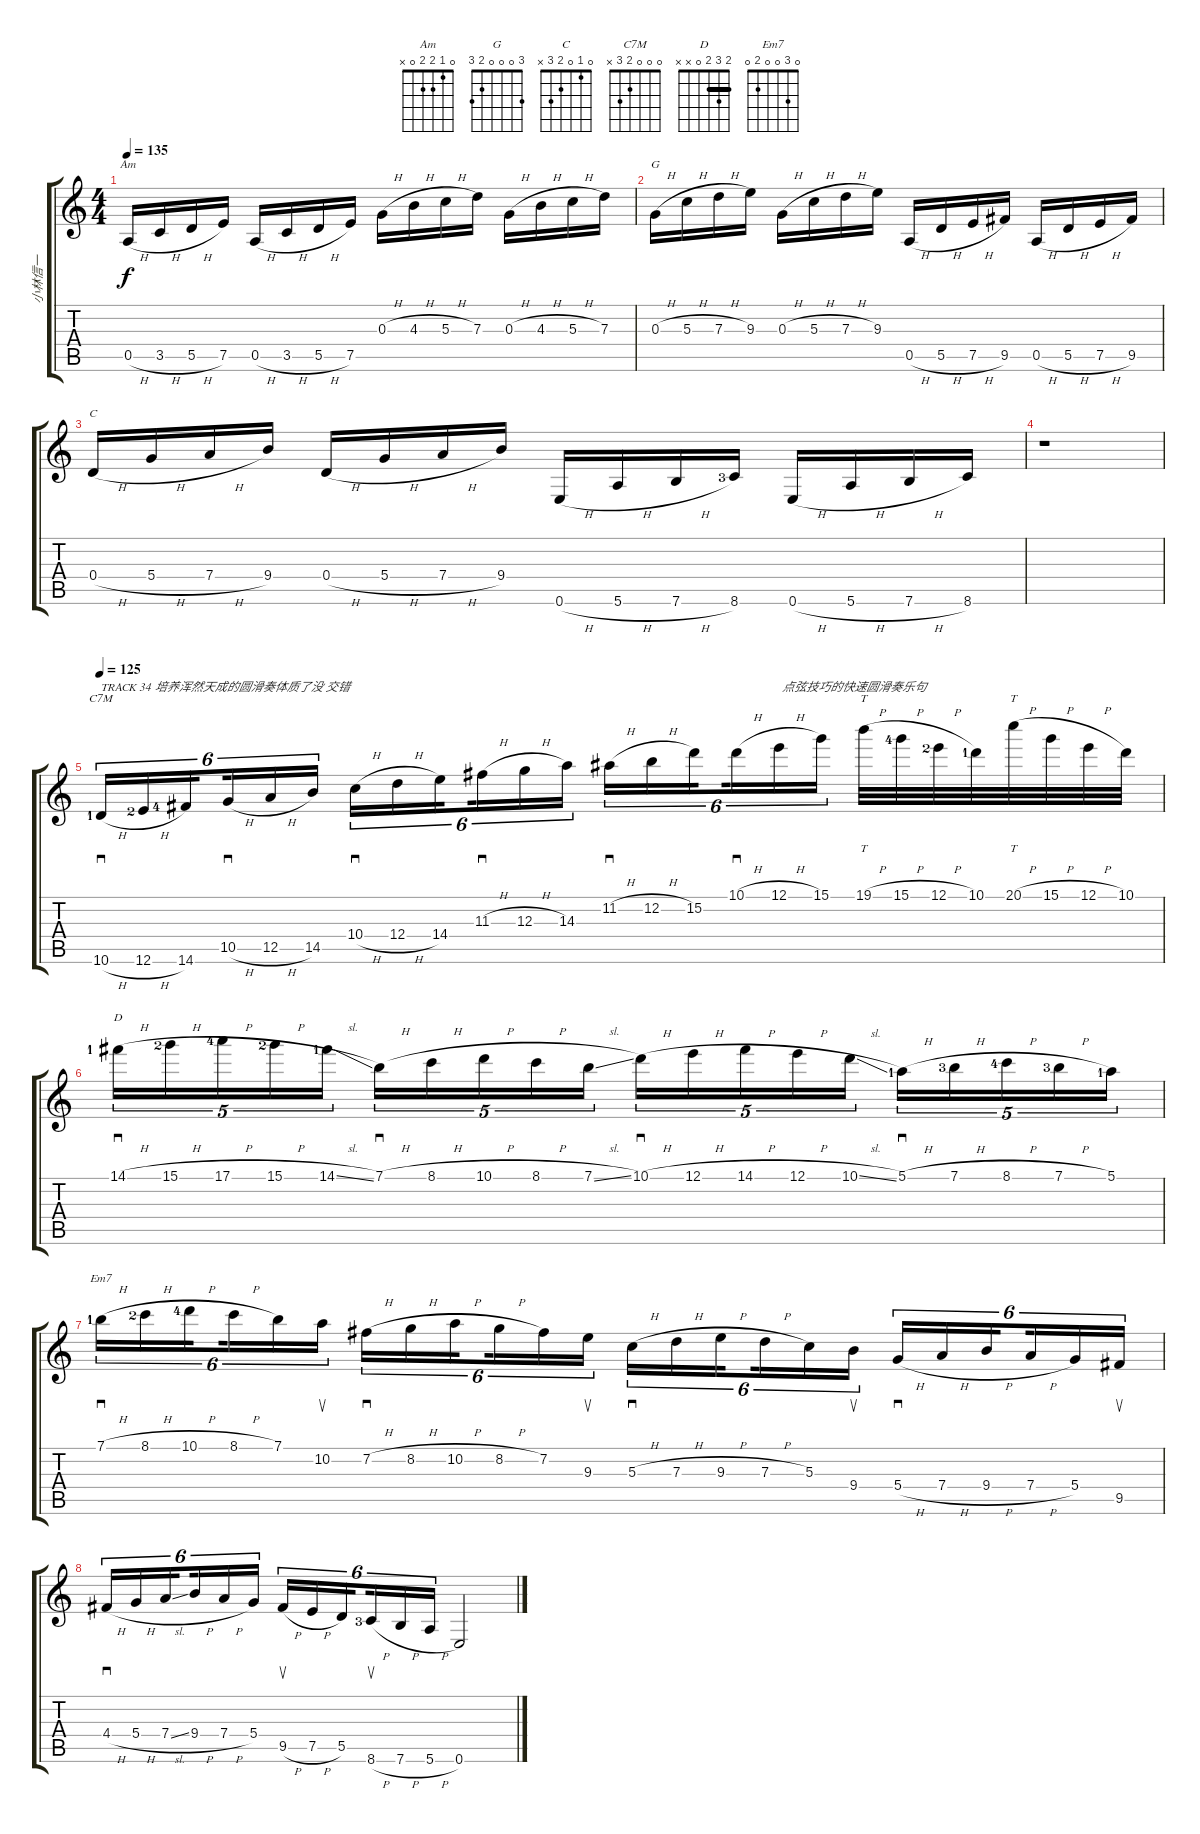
\track ("小林信一" "小林信一") {instrument overdrivenguitar}
\staff {score tabs}
\tuning (E4 B3 G3 D3 A2 E2) {hide}
\chord ("Am" 0 1 2 2 0 x)
\chord ("G" 3 0 0 0 2 3)
\chord ("C" 0 1 0 2 3 x)
\chord ("C7M" 0 0 0 2 3 x)
\chord ("D" 2 3 2 0 x x) {barre 2}
\chord ("Em7" 0 3 0 0 2 0)
\ts (4 4)
\tempo 135
\clef g2
\ks c
0.5{h}.16{ch "Am" dy f} 3.5{h}.16 5.5{h}.16 7.5.16 0.5{h}.16 3.5{h}.16 5.5{h}.16 7.5.16 0.3{h}.16 4.3{h}.16 5.3{h}.16 7.3.16 0.3{h}.16 4.3{h}.16 5.3{h}.16 7.3.16 |
0.3{h}.16{ch "G"} 5.3{h}.16 7.3{h}.16 9.3.16 0.3{h}.16 5.3{h}.16 7.3{h}.16 9.3.16 0.5{h}.16 5.5{h}.16 7.5{h}.16 9.5.16 0.5{h}.16 5.5{h}.16 7.5{h}.16 9.5.16 |
0.4{h}.16{ch "C"} 5.4{h}.16 7.4{h}.16 9.4.16 0.4{h}.16 5.4{h}.16 7.4{h}.16 9.4.16 0.6{h}.16 5.6{h}.16 7.6{h}.16 8.6{lf 4}.16 0.6{h}.16 5.6{h}.16 7.6{h}.16 8.6.16 |
r.1 |
\tempo 125
10.6{h lf 2}.16{sd tu (6 4) ch "C7M" txt "TRACK 34 培养浑然天成的圆滑奏体质了没 交错"} 12.6{h lf 3}.16{tu (6 4)} 14.6{lf 5}.16{tu (6 4) beam splitsecondary} 10.5{h}.16{sd tu (6 4)} 12.5{h}.16{tu (6 4)} 14.5.16{tu (6 4)} 10.4{h}.16{sd tu (6 4)} 12.4{h}.16{tu (6 4)} 14.4.16{tu (6 4) beam splitsecondary} 11.3{h}.16{sd tu (6 4)} 12.3{h}.16{tu (6 4)} 14.3.16{tu (6 4)} 11.2{h}.16{sd tu (6 4)} 12.2{h}.16{tu (6 4)} 15.2.16{tu (6 4) beam splitsecondary} 10.1{h}.16{sd tu (6 4)} 12.1{h}.16{tu (6 4) txt " 点弦技巧的快速圆滑奏乐句"} 15.1.16{tu (6 4)} 19.1{h}.32{tt} 15.1{h lf 5}.32 12.1{h lf 3}.32 10.1{lf 2}.32 20.1{h}.32{tt} 15.1{h}.32 12.1{h}.32 10.1.32 |
14.1{h lf 2}.16{sd tu (5 4) ch "D"} 15.1{h lf 3}.16{tu (5 4)} 17.1{h lf 5}.16{tu (5 4)} 15.1{h lf 3}.16{tu (5 4)} 14.1{sl lf 2}.16{tu (5 4)} 7.1{h}.16{sd tu (5 4)} 8.1{h}.16{tu (5 4)} 10.1{h}.16{tu (5 4)} 8.1{h}.16{tu (5 4)} 7.1{sl}.16{tu (5 4)} 10.1{h}.16{sd tu (5 4)} 12.1{h}.16{tu (5 4)} 14.1{h}.16{tu (5 4)} 12.1{h}.16{tu (5 4)} 10.1{sl}.16{tu (5 4)} 5.1{h lf 2}.16{sd tu (5 4)} 7.1{h lf 4}.16{tu (5 4)} 8.1{h lf 5}.16{tu (5 4)} 7.1{h lf 4}.16{tu (5 4)} 5.1{lf 2}.16{tu (5 4)} |
7.1{h lf 2}.16{sd tu (6 4) ch "Em7"} 8.1{h lf 3}.16{tu (6 4)} 10.1{h lf 5}.16{tu (6 4) beam splitsecondary} 8.1{h}.16{tu (6 4)} 7.1.16{tu (6 4)} 10.2.16{su tu (6 4)} 7.2{h}.16{sd tu (6 4)} 8.2{h}.16{tu (6 4)} 10.2{h}.16{tu (6 4) beam splitsecondary} 8.2{h}.16{tu (6 4)} 7.2.16{tu (6 4)} 9.3.16{su tu (6 4)} 5.3{h}.16{sd tu (6 4)} 7.3{h}.16{tu (6 4)} 9.3{h}.16{tu (6 4) beam splitsecondary} 7.3{h}.16{tu (6 4)} 5.3.16{tu (6 4)} 9.4.16{su tu (6 4)} 5.4{h}.16{sd tu (6 4)} 7.4{h}.16{tu (6 4)} 9.4{h}.16{tu (6 4) beam splitsecondary} 7.4{h}.16{tu (6 4)} 5.4.16{tu (6 4)} 9.5.16{su tu (6 4)} |
4.4{h}.16{sd tu (6 4)} 5.4{h}.16{tu (6 4)} 7.4{sl}.16{tu (6 4) beam splitsecondary} 9.4{h}.16{tu (6 4)} 7.4{h}.16{tu (6 4)} 5.4.16{tu (6 4)} 9.5{h}.16{su tu (6 4)} 7.5{h}.16{tu (6 4)} 5.5.16{tu (6 4) beam splitsecondary} 8.6{h lf 4}.16{su tu (6 4)} 7.6{h}.16{tu (6 4)} 5.6{h}.16{tu (6 4)} 0.6.2
